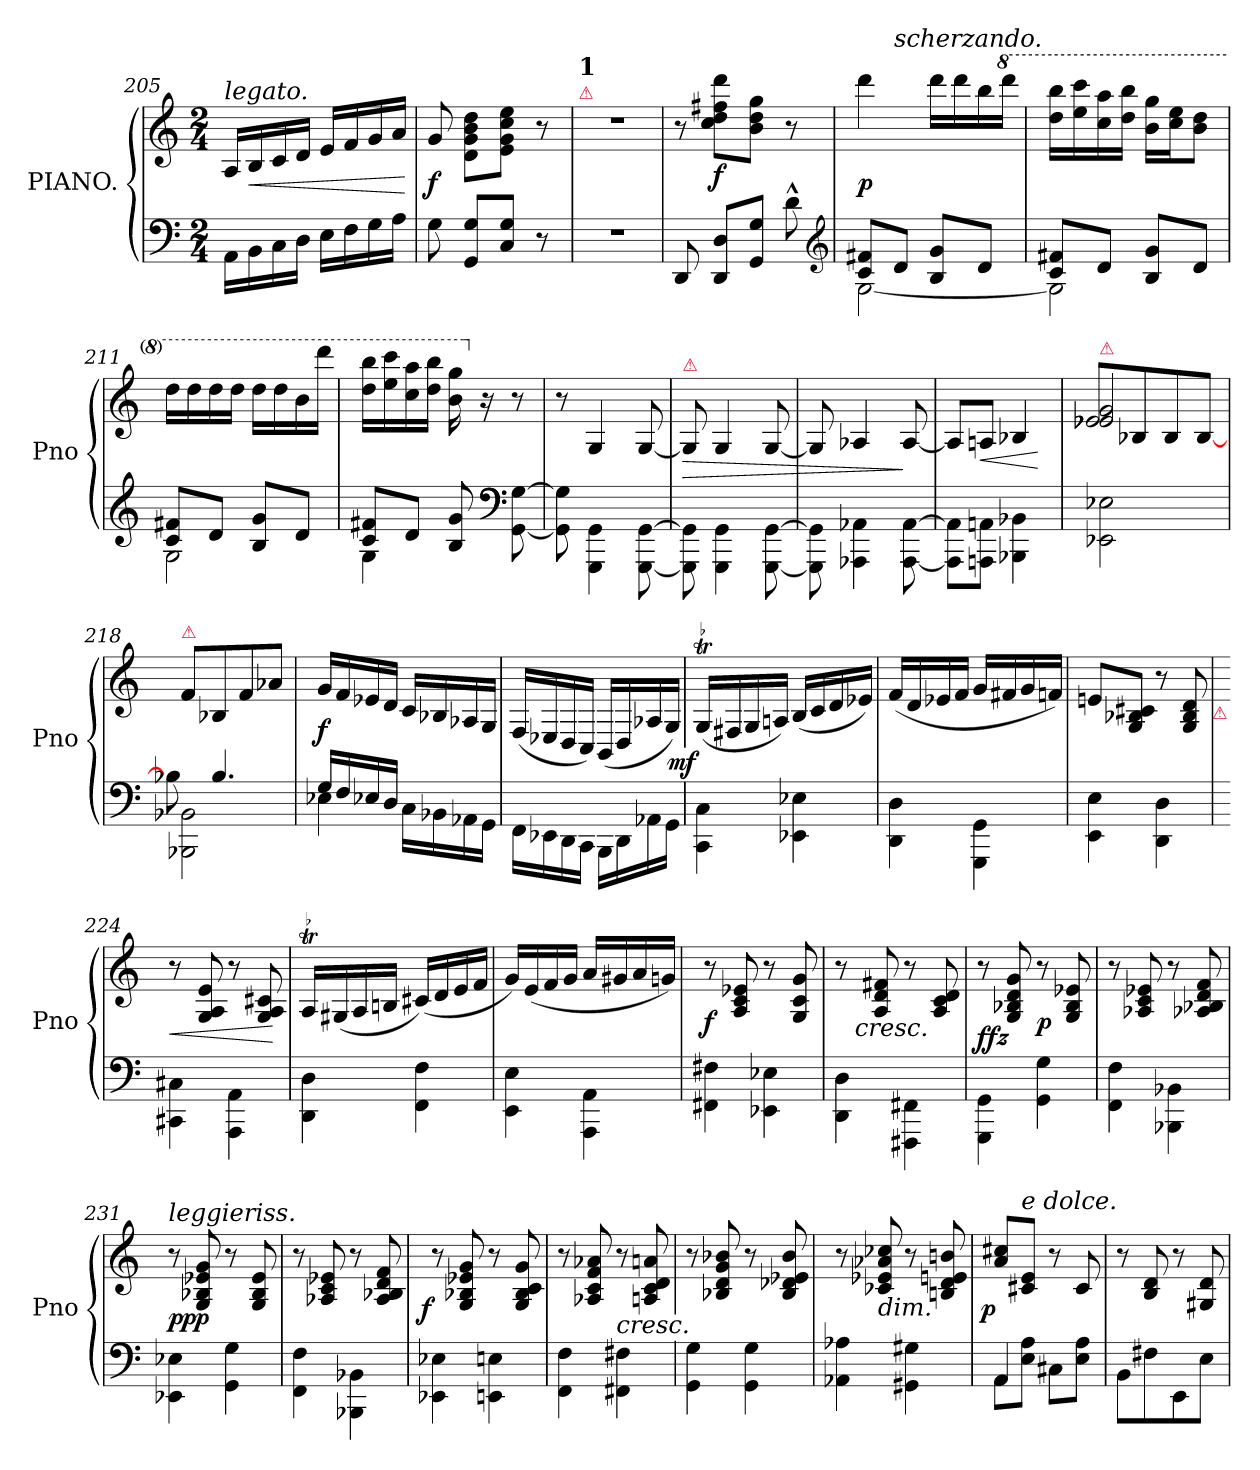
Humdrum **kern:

**kern	**kern	**dynam
*part1	*part1	*part1
*staff2	*staff1	*staff1/2
*I"PIANO.	*	*
*I'Pno	*	*
*clefF4	*clefG2	*
*k[]	*k[]	*
*M2/4	*M2/4	*
=205	=205	=205
!	!LO:TX:a:i:t=legato.	!
16AA\LL	16A/LL	.
16BB\	16B/	<
16C\	16c/	.
16D\JJ	16d/JJ	.
16ELL	16eLL	.
16F	16f	.
16G	16g	.
16AJJ	16aJJ	.
.	.	[
=206	=206	=206
8G	8g	f
8GG 8GL	8d\ 8g\ 8b\ 8dd\L	.
8C 8GJ	8e 8g 8cc 8eeJ	.
8r	8r	.
=207	=207	=207
!	!LO:TX:a:color=crimson:t=⚠	!
!	!LO:TX:a:B:t=1	!
2rF	2rdd	.
=208	=208	=208
8DD	8r	.
8DD 8DL	8cc 8dd 8ff#X 8dddL	f
8GG 8GJ	8b 8dd 8ggJ	.
8d^^>	8r	.
*clefG2	*	*
=209	=209	=209
*^	*^	*
8c 8f#XL	[2G	4ddd	8ryy	p
!	!	!	!LO:TX:a:i:t=scherzando.	!
8dJ	.	.	4.ryy	.
8B 8gL	.	16dddLL	.	.
.	.	16ddd	.	.
8dJ	.	16bb	.	.
*	*	*8va	*	*
.	.	16ddddJJ	.	.
*	*	*v	*v	*
=210	=210	=210	=210
8c 8f#XL	2G]	16ddd 16bbbLL	.
.	.	16eee 16cccc	.
8dJ	.	16ccc 16aaa	.
.	.	16ddd 16bbbJJ	.
8B 8gL	.	16bb 16gggLL	.
.	.	16ccc 16eeeJ	.
8dJ	.	8bb 8dddJ	.
=211	=211	=211	=211
8c 8f#XL	2G	16dddLL	.
.	.	16ddd	.
8dJ	.	16ddd	.
.	.	16dddJJ	.
8B 8gL	.	16dddLL	.
.	.	16ddd	.
8dJ	.	16bb	.
.	.	16ddddJJ	.
=212	=212	=212	=212
8c/ 8f#X/L	4G\	16ddd 16bbbLL	.
.	.	16eee 16cccc	.
8dJ	.	16ccc 16aaa	.
.	.	16ddd 16bbbJJ	.
8B/ 8g/	8ryy	16bb 16ggg	.
*	*	*X8va	*
.	.	16r	.
*clefF4	*	*	*
[8GG\ [8G\	8rFFFyy	8r	.
*v	*v	*	*
=213	=213	=213
8GG]\ 8G]\	8r	.
4GGG\ 4GG\	4G/	.
[8GGG\ [8GG\	[8G/	.
=214	=214	=214
!	!LO:TX:a:i:color=crimson:t=⚠	!
8GGG]\ 8GG]\	8G/]	>
4GGG\ 4GG\	4G/	.
[8GGG\ [8GG\	[8G/	.
=215	=215	=215
8GGG]\ 8GG]\	8G/]	.
4AAA-X\ 4AA-X\	4A-X/	.
[8AAA-\ [8AA-\	[8A-/	]
=216	=216	=216
8AAA-]\ 8AA-]\L	8A-/L]	.
8AAAn\ 8AAn\J	8An/J	<
4BBB-X\ 4BB-X\	4B-X/	.
.	.	[
=217	=217	=217
*	*^	*
!	!LO:TX:a:color=crimson:t=⚠	!	!
!	!	!LO:N:vis=2	!
2EE-X\ 2E-X\	2e-X 2g	8e-X\	.
.	.	8B-X/	.
.	.	8B-/	.
.	.	[>8B-/J	.
=218	=218	=218	=218
*^	*	*	*
!	!	!LO:TX:a:color=crimson:t=⚠	!	!
2BBB-X\ 2BB-X\	8B-XL]	4f/	8f/L	.
.	4.B-/	.	8B-X/	.
.	.	4ryy	8f/	.
.	.	.	8a-X/J	.
*	*	*v	*v	*
=219	=219	=219	=219
16GLL	4E-X	16gLL	f
16F	.	16f	.
16E-X	.	16e-X	.
16DJJ	.	16dJJ	.
16C\LL	4rAyy	16cLL	.
16BB-X	.	16B-X	.
16AA-X	.	16A-X	.
16GGJJ	.	16G/JJ	.
*v	*v	*	*
=220	=220	=220
16FF\LL	(>16F/LL	.
16EE-X	16E-X	.
16DD\	16D/	.
16CC\JJ	16C/JJ)	.
16BBB\LL	(>16BB/LL	.
16DD\	16D/	.
16AA-X	16A-X	.
16GG\JJ	16G/JJ)	.
=221	=221	=221
!	!LO:TR:acc=-	!LO:DY:rj
4CC\ 4C\	(>16Gt/LL	mf
.	16F#X	.
.	16G/	.
.	16An/JJ)	.
4EE-X\ 4E-X\	(>16B/LL	.
.	16c/	.
.	16d/	.
.	16e-XJJ)	.
=222	=222	=222
4DD\ 4D\	(<16fLL	.
.	16d	.
.	16e-X	.
.	16fJJ	.
4GGG\ 4GG\	16gLL	.
.	16f#X	.
.	16g	.
.	16fnJJ)	.
=223	=223	=223
4EE\ 4E\	8enL	.
.	8G/ 8B-X/ 8c#X/J	.
4DD\ 4D\	8r	.
.	8G/ 8B-/ 8d/	.
!	!LO:TX:b:i:color=crimson:t=⚠	!
=224	=224	=224
!	!	!LO:HP:b
4CC#X\ 4C#X\	8r	<
.	8G/ 8A/ 8e/	.
4AAA\ 4AA\	8r	.
.	8G/ 8A/ 8c#X/	.
.	.	[
=225	=225	=225
!	!LO:TR:acc=-	!
4DD\ 4D\	16At/LL	.
.	(>16G#X	.
.	16A/	.
.	16Bn/JJ	.
4FF\ 4F\	(>16c#XLL)	.
.	16d	.
.	16e	.
.	16fJJ	.
=226	=226	=226
4EE\ 4E\	16gLL)	.
.	(<16e	.
.	16f	.
.	16gJJ	.
4AAA\ 4AA\	16aLL	.
.	16g#X	.
.	16a	.
.	16gnJJ)	.
=227	=227	=227
4FF#X\ 4F#X\	8r	f
.	8A 8c 8e-X	.
4EE-X\ 4E-X\	8r	.
.	8G 8c 8g	.
=228	=228	=228
*	*^	*
4DD\ 4D\	8r	16ryy	.
!	!	!LO:TX:c:i:t=cresc.	!
.	.	4..ryy	.
.	8A/ 8d/ 8f#X/	.	.
4FFF#X\ 4FF#X\	8r	.	.
.	8A/ 8c/ 8d/	.	.
*	*v	*v	*
=229	=229	=229
4GGG\ 4GG\	8r	ffz
.	8G 8B-X 8d 8g	.
4GG\ 4G\	8r	p
.	8G 8B- 8e-X	.
=230	=230	=230
4FF\ 4F\	8r	.
.	8A-X 8c 8e-X	.
4BBB-X\ 4BB-X\	8r	.
.	8A-X 8B-X 8d 8f	.
=231	=231	=231
!	!LO:TX:a:i:t=leggieriss.	!
4EE-X\ 4E-X\	8r	ppp
.	8G/ 8B-X/ 8e-X/ 8g/	.
4GG\ 4G\	8r	.
.	8G/ 8B-/ 8e-/	.
=232	=232	=232
4FF\ 4F\	8r	.
.	8A-X 8c 8e-X	.
4BBB-X\ 4BB-X\	8r	.
.	8A-/ 8B-X/ 8d/ 8f/	.
=233	=233	=233
!	!	!LO:DY:rj
4EE-X\ 4E-X\	8r	f
.	8G/ 8B-X/ 8e-X/ 8g/	.
4EEn\ 4En\	8r	.
.	8G/ 8B-/ 8c/ 8g/	.
=234	=234	=234
4FF\ 4F\	8r	.
.	8A-X 8c 8f 8a-X	.
!	!LO:TX:c:i:t=cresc.	!
4FF#X\ 4F#X\	8r	.
.	8An/ 8c/ 8d/ 8an/	.
=235	=235	=235
4GG\ 4G\	8r	.
.	8B-X 8d 8g 8b-X	.
4GG\ 4G\	8r	.
.	8B-/ 8d-X/ 8e-X/ 8b-/	.
=236	=236	=236
4AA-X 4A-X	8r	.
!	!LO:TX:c:i:t=dim.	!
.	8c-X 8e-X 8a-X 8cc-X	.
4GG#X\ 4G#X\	8r	.
.	8Bn 8d 8en 8bn	.
=237	=237	=237
*^	*	*
!	!	!	!LO:DY:rj
4AA	8AAL	8a/ 8cc#X/L	p
!	!	!LO:TX:a:i:t=e dolce.	!
.	8E 8AJ	8c#X 8eJ	.
4rcyy	8C#XL	8r	.
.	8E 8AJ	8c#	.
*v	*v	*	*
=238	=238	=238
8BB\L	8r	.
8F#X	8B 8d	.
8EE	8r	.
8EJ	8G#X 8d	.
=	=	=
*-	*-	*-
